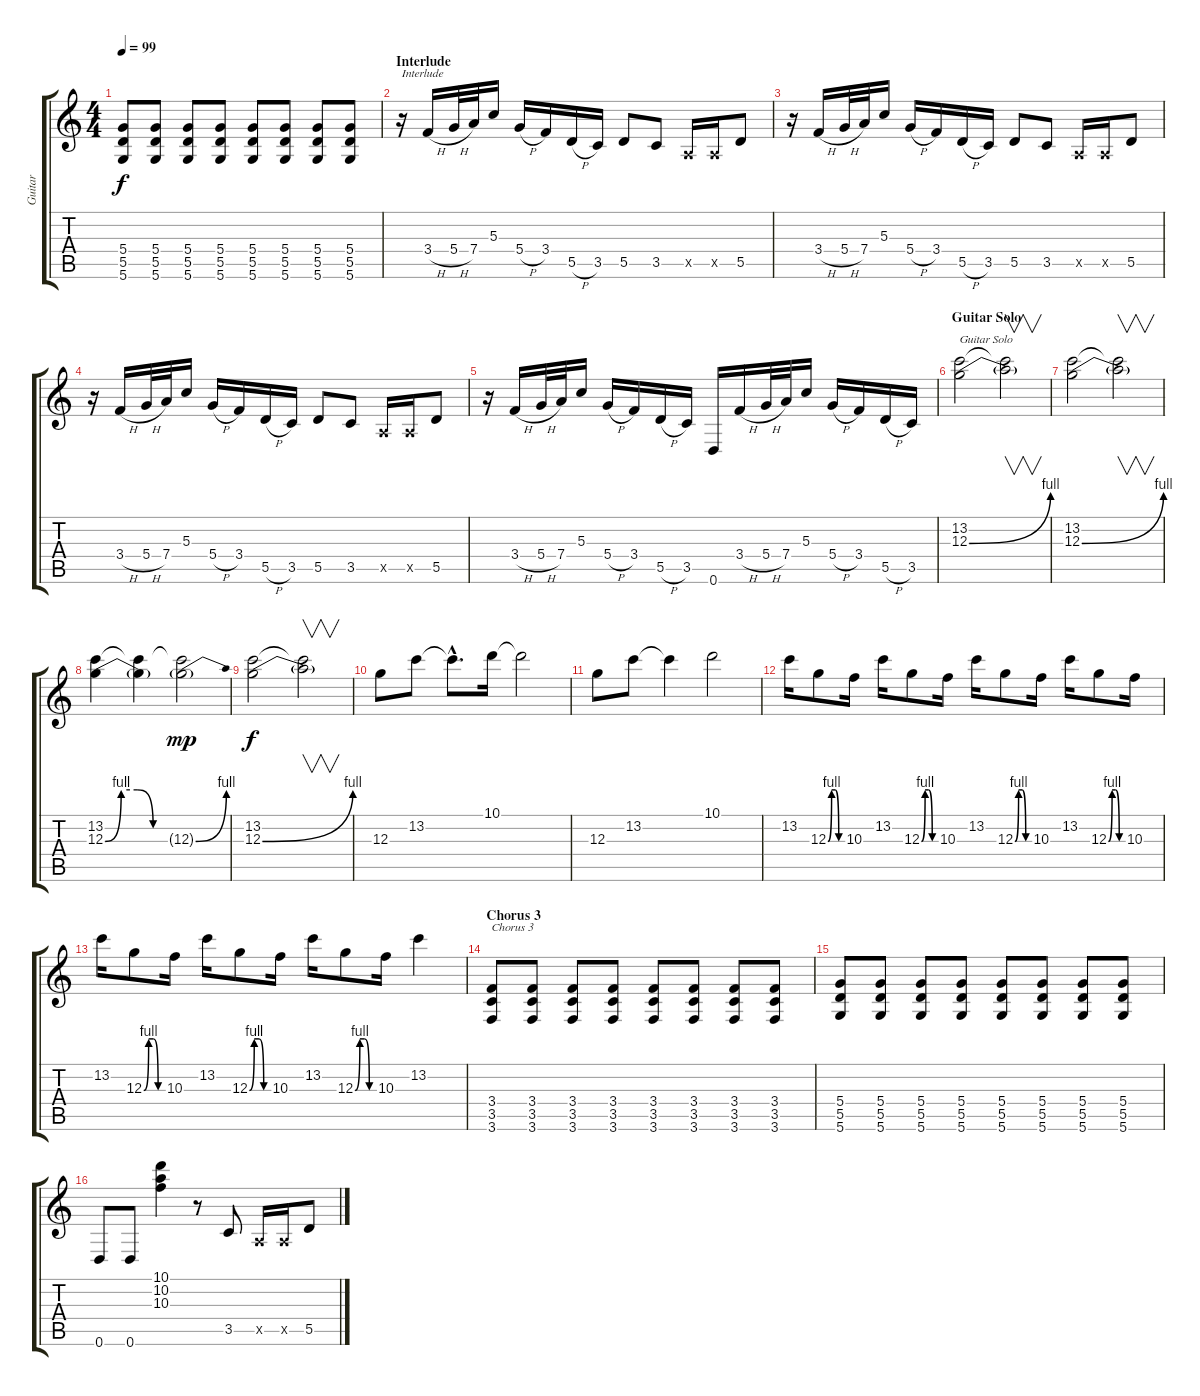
\track ("Guitar" "Guitar") {instrument overdrivenguitar}
\staff {score tabs}
\tuning (E4 B3 G3 D3 A2 D2) {hide}
\ts (4 4)
\tempo 99
\clef g2
\ks c
(5.4 5.5 5.6).8{dy f} (5.4 5.5 5.6).8 (5.4 5.5 5.6).8 (5.4 5.5 5.6).8 (5.4 5.5 5.6).8 (5.4 5.5 5.6).8 (5.4 5.5 5.6).8 (5.4 5.5 5.6).8 |
\section ("" "Interlude")
r.16{txt "Interlude"} 3.4{h}.16 5.4{h}.32 7.4.32 5.3.16 5.4{h}.16 3.4.16 5.5{h}.16 3.5.16 5.5.8 3.5.8 0.5{x}.16 0.5{x}.16 5.5.8 |
r.16 3.4{h}.16 5.4{h}.32 7.4.32 5.3.16 5.4{h}.16 3.4.16 5.5{h}.16 3.5.16 5.5.8 3.5.8 0.5{x}.16 0.5{x}.16 5.5.8 |
r.16 3.4{h}.16 5.4{h}.32 7.4.32 5.3.16 5.4{h}.16 3.4.16 5.5{h}.16 3.5.16 5.5.8 3.5.8 0.5{x}.16 0.5{x}.16 5.5.8 |
r.16 3.4{h}.16 5.4{h}.32 7.4.32 5.3.16 5.4{h}.16 3.4.16 5.5{h}.16 3.5.16 0.6.16 3.4{h}.16 5.4{h}.32 7.4.32 5.3.16 5.4{h}.16 3.4.16 5.5{h}.16 3.5.16 |
\section ("" "Guitar Solo")
(13.2 12.3{be (bend 0 0 60 4)}).2{txt "Guitar Solo"} (13.2{t} 12.3{t}).2{v} |
(13.2 12.3{be (bend 0 0 60 4)}).2 (13.2{t} 12.3{t}).2{v} |
(13.2 12.3{be (custom 0 0 15 4 30 4 45 0 60 0)}).4 (13.2{t} 12.3{t}).4 (13.2{t} 12.3{be (bend 0 0 60 4) g}).2{dy mp} |
(13.2 12.3{be (bend 0 0 60 4)}).2{dy f} (13.2{t} 12.3{t}).2{v} |
12.3.8 13.2.8 13.2{hac t}.8{d} 10.1.16 10.1{t}.2 |
12.3.8 13.2.8 13.2{t}.4 10.1.2 |
13.2.16 12.3{be (custom 0 0 15 4 30 4 45 0 60 0)}.8 10.3.16 13.2.16 12.3{be (custom 0 0 15 4 30 4 45 0 60 0)}.8 10.3.16 13.2.16 12.3{be (custom 0 0 15 4 30 4 45 0 60 0)}.8 10.3.16 13.2.16 12.3{be (custom 0 0 15 4 30 4 45 0 60 0)}.8 10.3.16 |
13.2.16 12.3{be (custom 0 0 15 4 30 4 45 0 60 0)}.8 10.3.16 13.2.16 12.3{be (custom 0 0 15 4 30 4 45 0 60 0)}.8 10.3.16 13.2.16 12.3{be (custom 0 0 15 4 30 4 45 0 60 0)}.8 10.3.16 13.2.4 |
\section ("" "Chorus 3")
(3.4 3.5 3.6).8{txt "Chorus 3"} (3.4 3.5 3.6).8 (3.4 3.5 3.6).8 (3.4 3.5 3.6).8 (3.4 3.5 3.6).8 (3.4 3.5 3.6).8 (3.4 3.5 3.6).8 (3.4 3.5 3.6).8 |
(5.4 5.5 5.6).8 (5.4 5.5 5.6).8 (5.4 5.5 5.6).8 (5.4 5.5 5.6).8 (5.4 5.5 5.6).8 (5.4 5.5 5.6).8 (5.4 5.5 5.6).8 (5.4 5.5 5.6).8 |
0.6.8 0.6.8 (10.1 10.2 10.3).4 r.8 3.5.8 0.5{x}.16 0.5{x}.16 5.5.8
